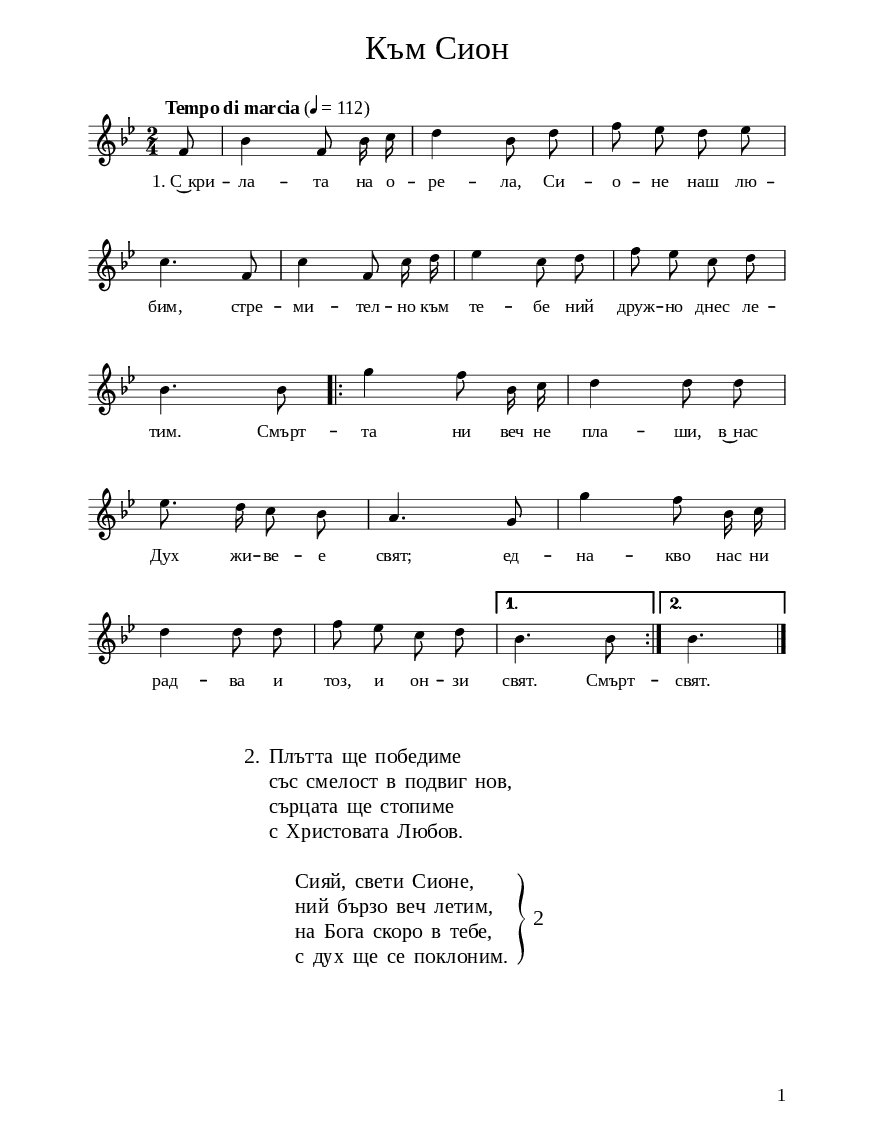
\version "2.24.3"

% include paper part and global functions
\include "include/globals.ily"
"rightBraces054" = \markup {
  \column {
    % repeat braces
    \translate #'(0 . -15 )
    \right-brace #44
  }
  \column {
    % repeat numbers
    \translate #'(0 . -15.6 )
    2
  }
}


\bookpart {
  

   \label #'ref054
  \tocItem \markup "Към Сион"

  \include "include/bookpart-paper.ily"


  \score {
    \include "include/score-layout.ily"

    \new Voice \absolute  {
      \clef treble
      \key bes \major
      \time 2/4

      \tempoFunc "Tempo di marcia" 4 "112"
      \autoBeamOff
     
      \partial 8
      f'8 |  bes'4 f'8 bes'16 c'' | d''4 bes'8 d'' | f''8 es'' d'' es'' \break |

      c''4. f'8 | c''4 f'8 c''16 d'' | es''4 c''8 d'' | f''8 es'' c'' d'' \break |

      bes'4. bes'8 \repeat volta 2 {
        | g''4 f''8 bes'16 c'' d''4 d''8 d'' \break |

        es''8. d''16 c''8 bes' | a'4. g'8 | g''4 f''8 bes'16 c'' \break |

        d''4 d''8 d'' | f''8 es'' c'' d'' |
      } \alternative {
        { bes'4. bes'8 | }
        {bes'4.   \break }
      } \bar "|."
    }

    \addlyrics {
      "1. С~кри" -- ла -- та на о -- ре -- ла, Си -- о -- не наш лю --
      бим, стре -- ми -- тел -- но към те -- бе ний друж -- но днес ле --
      тим. Смърт -- та ни веч не пла -- ши, в~нас
      Дух жи -- ве -- е свят; ед -- на -- кво нас ни
      рад -- ва и тоз, и он -- зи свят. Смърт -- свят.
    }

    \header {
      title = \titleFunc "Към Сион" "Kăm Sion"
    }

    \midi{}

  } % score


  \markup \fontsize #bgCoupletFontSize {
    \hspace #15
    \override #`(baseline-skip . ,bgCoupletBaselineSkip)
    \column {
      \line {   2. Плътта ще победиме}

      \line {   "   "със смелост в подвиг нов,}

      \line {   "   "сърцата ще стопиме}

      \line {   "   "с Христовата Любов.}

      \line { " " }

      \line {   "        "Сияй, свети Сионе,}

      \line {   "        "ний бързо веч летим,}

      \line {   "        "на Бога скоро в тебе,}

      \line {   "        "с дух ще се поклоним. }
    } \"rightBraces054"

  } % markup

  

} % bookpart
